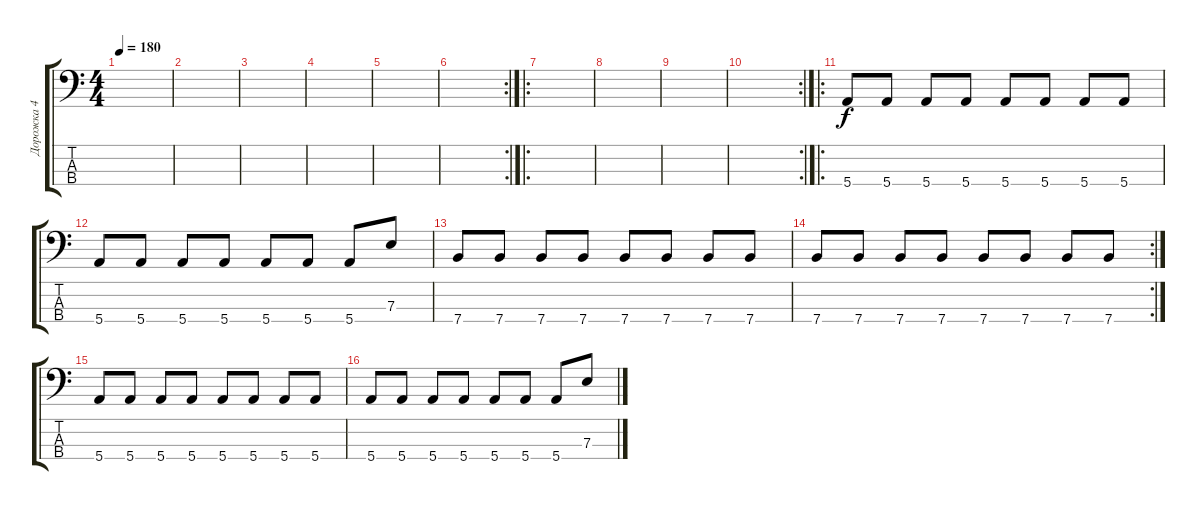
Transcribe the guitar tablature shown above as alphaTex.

\track ("Дорожка 4" "Дорожка 4") {instrument electricbassfinger}
\staff {score tabs}
\tuning (G2 D2 A1 E1) {hide}
\ts (4 4)
\tempo 180
\clef f4
\ks c
|
|
|
|
|
\rc 2
|
\ro
|
|
|
\rc 2
|
\ro
5.4.8 5.4.8 5.4.8 5.4.8 5.4.8 5.4.8 5.4.8 5.4.8 |
5.4.8 5.4.8 5.4.8 5.4.8 5.4.8 5.4.8 5.4.8 7.3.8 |
7.4.8 7.4.8 7.4.8 7.4.8 7.4.8 7.4.8 7.4.8 7.4.8 |
\rc 2
7.4.8 7.4.8 7.4.8 7.4.8 7.4.8 7.4.8 7.4.8 7.4.8 |
5.4.8 5.4.8 5.4.8 5.4.8 5.4.8 5.4.8 5.4.8 5.4.8 |
5.4.8 5.4.8 5.4.8 5.4.8 5.4.8 5.4.8 5.4.8 7.3.8
